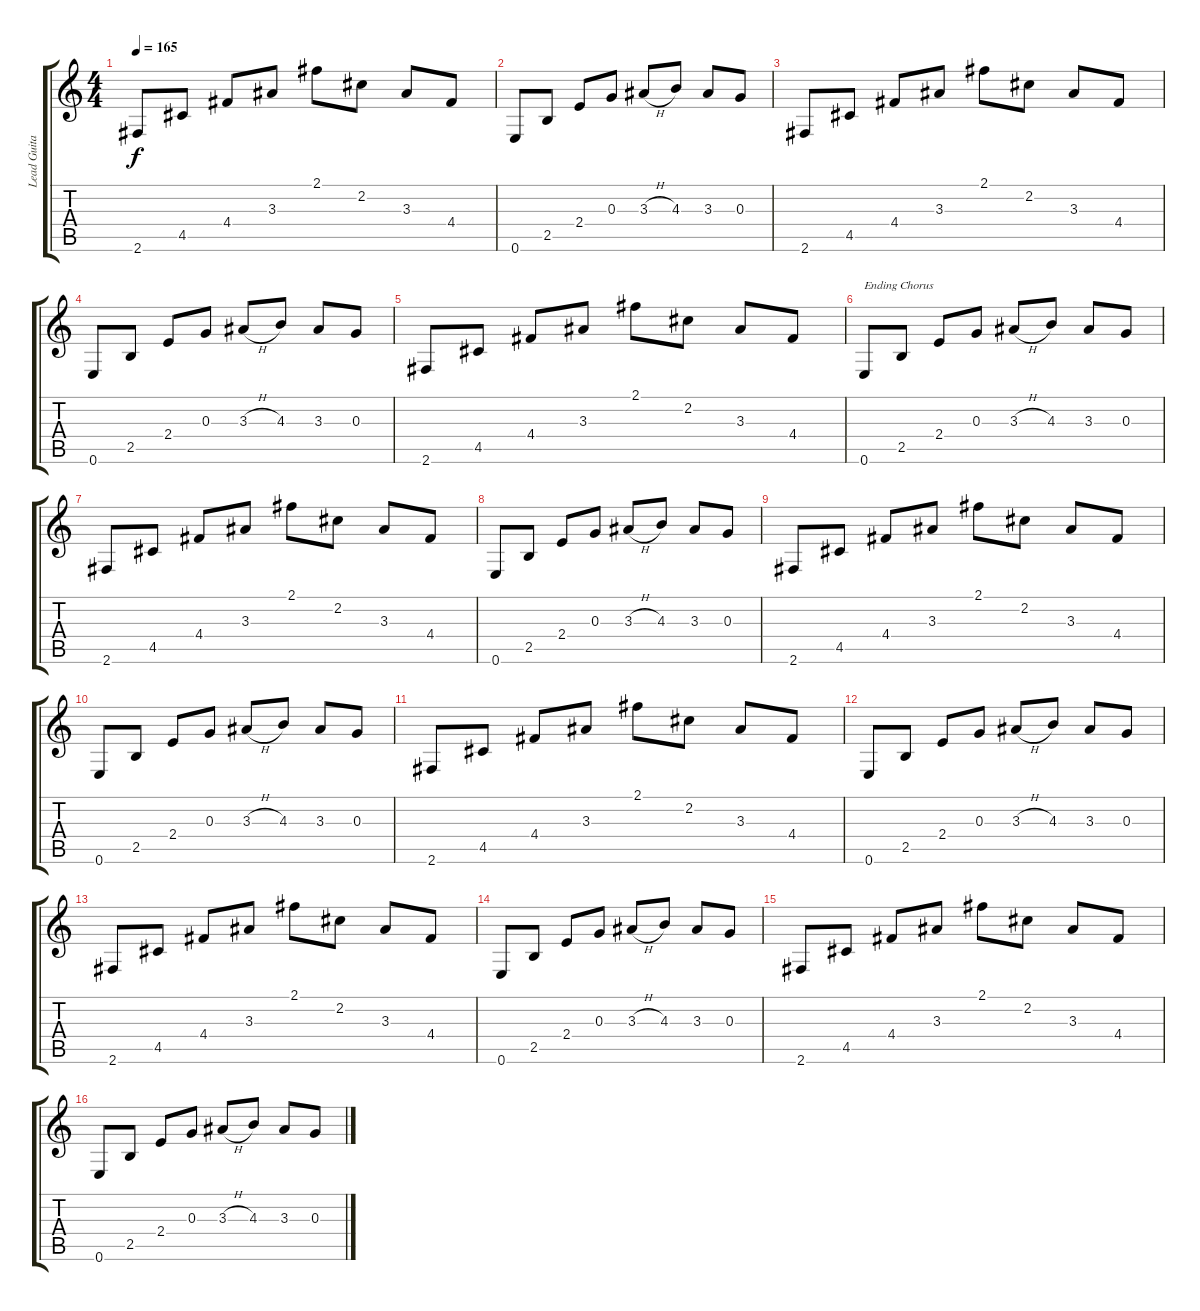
\track ("Lead Guitar 1" "Lead Guita") {instrument distortionguitar}
\staff {score tabs}
\tuning (E4 B3 G3 D3 A2 E2) {hide}
\ts (4 4)
\tempo 165
\clef g2
\ks c
2.6.8{dy f} 4.5.8 4.4.8 3.3.8 2.1.8 2.2.8 3.3.8 4.4.8 |
0.6.8 2.5.8 2.4.8 0.3.8 3.3{h}.8 4.3.8 3.3.8 0.3.8 |
2.6.8 4.5.8 4.4.8 3.3.8 2.1.8 2.2.8 3.3.8 4.4.8 |
0.6.8 2.5.8 2.4.8 0.3.8 3.3{h}.8 4.3.8 3.3.8 0.3.8 |
2.6.8 4.5.8 4.4.8 3.3.8 2.1.8 2.2.8 3.3.8 4.4.8 |
0.6.8{txt "Ending Chorus"} 2.5.8 2.4.8 0.3.8 3.3{h}.8 4.3.8 3.3.8 0.3.8 |
2.6.8 4.5.8 4.4.8 3.3.8 2.1.8 2.2.8 3.3.8 4.4.8 |
0.6.8 2.5.8 2.4.8 0.3.8 3.3{h}.8 4.3.8 3.3.8 0.3.8 |
2.6.8 4.5.8 4.4.8 3.3.8 2.1.8 2.2.8 3.3.8 4.4.8 |
0.6.8 2.5.8 2.4.8 0.3.8 3.3{h}.8 4.3.8 3.3.8 0.3.8 |
2.6.8 4.5.8 4.4.8 3.3.8 2.1.8 2.2.8 3.3.8 4.4.8 |
0.6.8 2.5.8 2.4.8 0.3.8 3.3{h}.8 4.3.8 3.3.8 0.3.8 |
2.6.8 4.5.8 4.4.8 3.3.8 2.1.8 2.2.8 3.3.8 4.4.8 |
0.6.8 2.5.8 2.4.8 0.3.8 3.3{h}.8 4.3.8 3.3.8 0.3.8 |
2.6.8 4.5.8 4.4.8 3.3.8 2.1.8 2.2.8 3.3.8 4.4.8 |
0.6.8 2.5.8 2.4.8 0.3.8 3.3{h}.8 4.3.8 3.3.8 0.3.8
